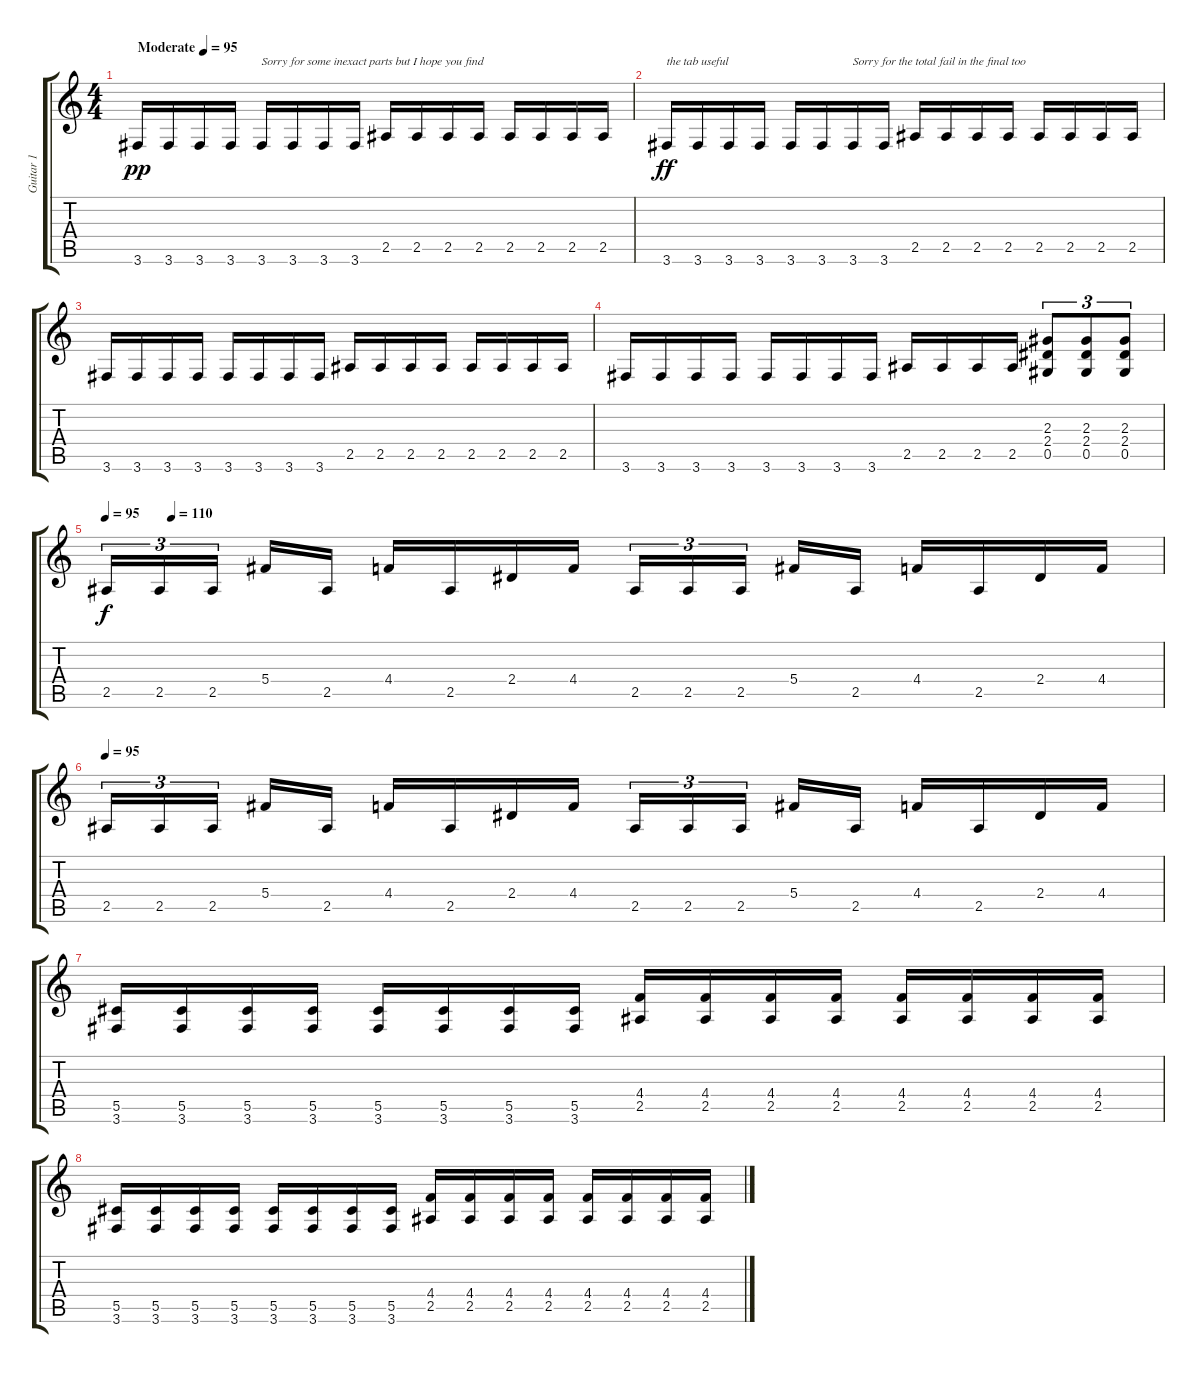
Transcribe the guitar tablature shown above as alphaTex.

\track ("Guitar 1" "Guitar 1") {instrument overdrivenguitar}
\staff {score tabs}
\tuning (Eb4 Bb3 Gb3 Db3 Ab2 Eb2) {hide}
\ts (4 4)
\tempo (95 "Moderate")
\clef g2
\ks c
3.6.16{dy pp instrument overdrivenguitar} 3.6.16 3.6.16 3.6.16 3.6.16{txt "Sorry for some inexact parts but I hope you find "} 3.6.16 3.6.16 3.6.16 2.5.16 2.5.16 2.5.16 2.5.16 2.5.16 2.5.16 2.5.16 2.5.16 |
3.6.16{txt "the tab useful " dy ff} 3.6.16 3.6.16 3.6.16 3.6.16 3.6.16 3.6.16{txt "Sorry for the total fail in the final too"} 3.6.16 2.5.16 2.5.16 2.5.16 2.5.16 2.5.16 2.5.16 2.5.16 2.5.16 |
3.6.16 3.6.16 3.6.16 3.6.16 3.6.16 3.6.16 3.6.16 3.6.16 2.5.16 2.5.16 2.5.16 2.5.16 2.5.16 2.5.16 2.5.16 2.5.16 |
3.6.16 3.6.16 3.6.16 3.6.16 3.6.16 3.6.16 3.6.16 3.6.16 2.5.16 2.5.16 2.5.16 2.5.16 (2.3 2.4 0.5).8{tu (3 2)} (2.3 2.4 0.5).8{tu (3 2)} (2.3 2.4 0.5).8{tu (3 2)} |
\tempo 95
\tempo (110 0.0625)
2.5.16{tu (3 2) dy f} 2.5.16{tu (3 2)} 2.5.16{tu (3 2) beam splitsecondary} 5.4.16 2.5.16 4.4.16 2.5.16 2.4.16 4.4.16 2.5.16{tu (3 2)} 2.5.16{tu (3 2)} 2.5.16{tu (3 2) beam splitsecondary} 5.4.16 2.5.16 4.4.16 2.5.16 2.4.16 4.4.16 |
\tempo 95
2.5.16{tu (3 2)} 2.5.16{tu (3 2)} 2.5.16{tu (3 2) beam splitsecondary} 5.4.16 2.5.16 4.4.16 2.5.16 2.4.16 4.4.16 2.5.16{tu (3 2)} 2.5.16{tu (3 2)} 2.5.16{tu (3 2) beam splitsecondary} 5.4.16 2.5.16 4.4.16 2.5.16 2.4.16 4.4.16 |
(5.5 3.6).16 (5.5 3.6).16 (5.5 3.6).16 (5.5 3.6).16 (5.5 3.6).16 (5.5 3.6).16 (5.5 3.6).16 (5.5 3.6).16 (4.4 2.5).16 (4.4 2.5).16 (4.4 2.5).16 (4.4 2.5).16 (4.4 2.5).16 (4.4 2.5).16 (4.4 2.5).16 (4.4 2.5).16 |
(5.5 3.6).16 (5.5 3.6).16 (5.5 3.6).16 (5.5 3.6).16 (5.5 3.6).16 (5.5 3.6).16 (5.5 3.6).16 (5.5 3.6).16 (4.4 2.5).16 (4.4 2.5).16 (4.4 2.5).16 (4.4 2.5).16 (4.4 2.5).16 (4.4 2.5).16 (4.4 2.5).16 (4.4 2.5).16
